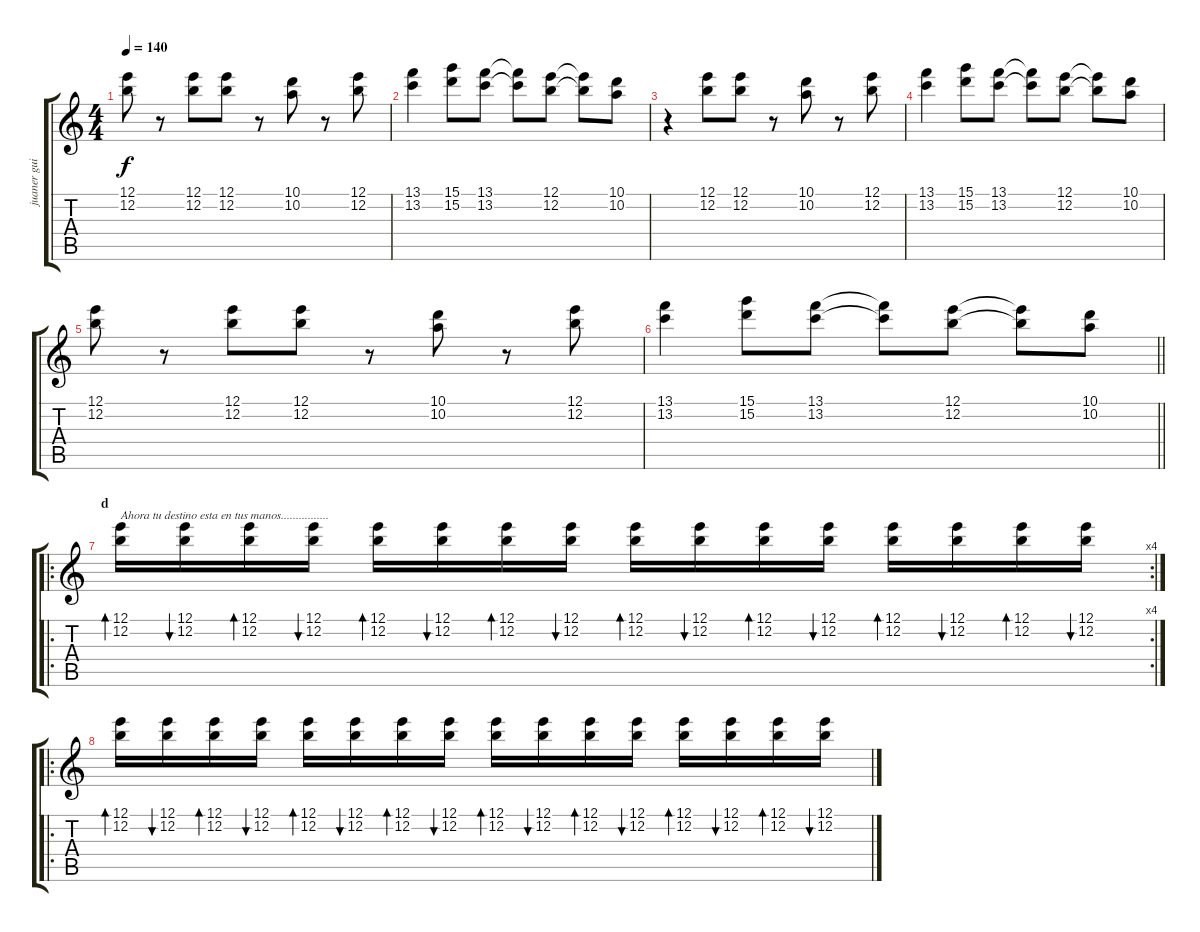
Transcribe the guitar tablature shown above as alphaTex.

\track ("juaner guitar" "juaner gui") {instrument distortionguitar}
\staff {score tabs}
\tuning (E4 B3 G3 D3 A2 E2) {hide}
\ts (4 4)
\tempo 140
\clef g2
\ks c
(12.1 12.2).8{dy f} r.8 (12.1 12.2).8 (12.1 12.2).8 r.8 (10.1 10.2).8 r.8 (12.1 12.2).8 |
(13.1 13.2).4 (15.1 15.2).8 (13.1 13.2).8 (13.1{t} 13.2{t}).8 (12.1 12.2).8 (12.1{t} 12.2{t}).8 (10.1 10.2).8 |
r.4 (12.1 12.2).8 (12.1 12.2).8 r.8 (10.1 10.2).8 r.8 (12.1 12.2).8 |
(13.1 13.2).4 (15.1 15.2).8 (13.1 13.2).8 (13.1{t} 13.2{t}).8 (12.1 12.2).8 (12.1{t} 12.2{t}).8 (10.1 10.2).8 |
(12.1 12.2).8 r.8 (12.1 12.2).8 (12.1 12.2).8 r.8 (10.1 10.2).8 r.8 (12.1 12.2).8 |
\barLineRight lightlight
(13.1 13.2).4 (15.1 15.2).8 (13.1 13.2).8 (13.1{t} 13.2{t}).8 (12.1 12.2).8 (12.1{t} 12.2{t}).8 (10.1 10.2).8 |
\ro
\rc 4
\section ("" "d")
(12.1 12.2).16{bd 120 txt "Ahora tu destino esta en tus manos................" instrument electricguitarclean} (12.1 12.2).16{bu 120} (12.1 12.2).16{bd 120} (12.1 12.2).16{bu 120} (12.1 12.2).16{bd 120} (12.1 12.2).16{bu 120} (12.1 12.2).16{bd 120} (12.1 12.2).16{bu 120} (12.1 12.2).16{bd 120} (12.1 12.2).16{bu 120} (12.1 12.2).16{bd 120} (12.1 12.2).16{bu 120} (12.1 12.2).16{bd 120} (12.1 12.2).16{bu 120} (12.1 12.2).16{bd 120} (12.1 12.2).16{bu 120} |
\ro
(12.1 12.2).16{bd 120 instrument electricguitarclean} (12.1 12.2).16{bu 120} (12.1 12.2).16{bd 120} (12.1 12.2).16{bu 120} (12.1 12.2).16{bd 120} (12.1 12.2).16{bu 120} (12.1 12.2).16{bd 120} (12.1 12.2).16{bu 120} (12.1 12.2).16{bd 120} (12.1 12.2).16{bu 120} (12.1 12.2).16{bd 120} (12.1 12.2).16{bu 120} (12.1 12.2).16{bd 120} (12.1 12.2).16{bu 120} (12.1 12.2).16{bd 120} (12.1 12.2).16{bu 120}
